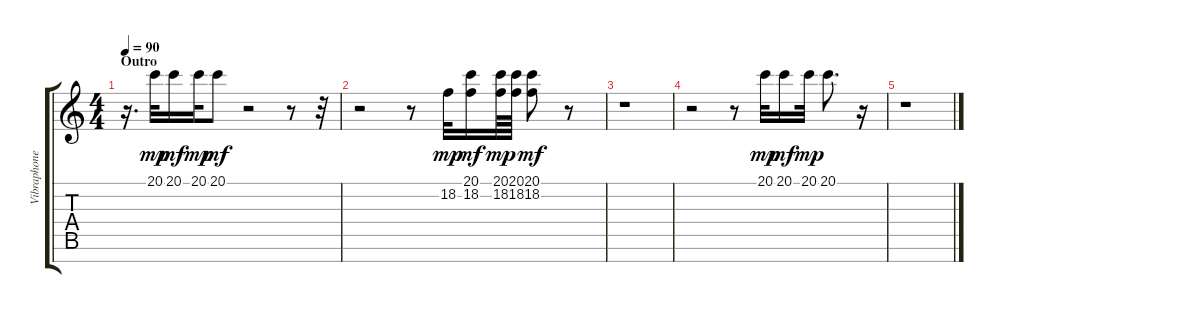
\track ("Vibraphone" "Vibraphone") {instrument vibraphone}
\staff {score tabs}
\tuning (E4 B3 G3 D3 A2 E2 B1) {hide}
\ts (4 4)
\section ("" "Outro")
\tempo 90
\clef g2
\ks c
r.16{d dy mf} 20.1.32{dy mp} 20.1.16{dy mf} 20.1.32{dy mp} 20.1.8{dy mf} r.2 r.8 r.32 |
r.2 r.8 18.2.32{dy mp} (20.1 18.2).16{dy mf} (20.1 18.2).64{dy mp} (20.1 18.2).64 (20.1 18.2).8{dy mf} r.8 |
r.1 |
r.2 r.8 20.1.32{dy mp} 20.1.16{dy mf} 20.1.32{dy mp} 20.1.8{d} r.16 |
r.1
